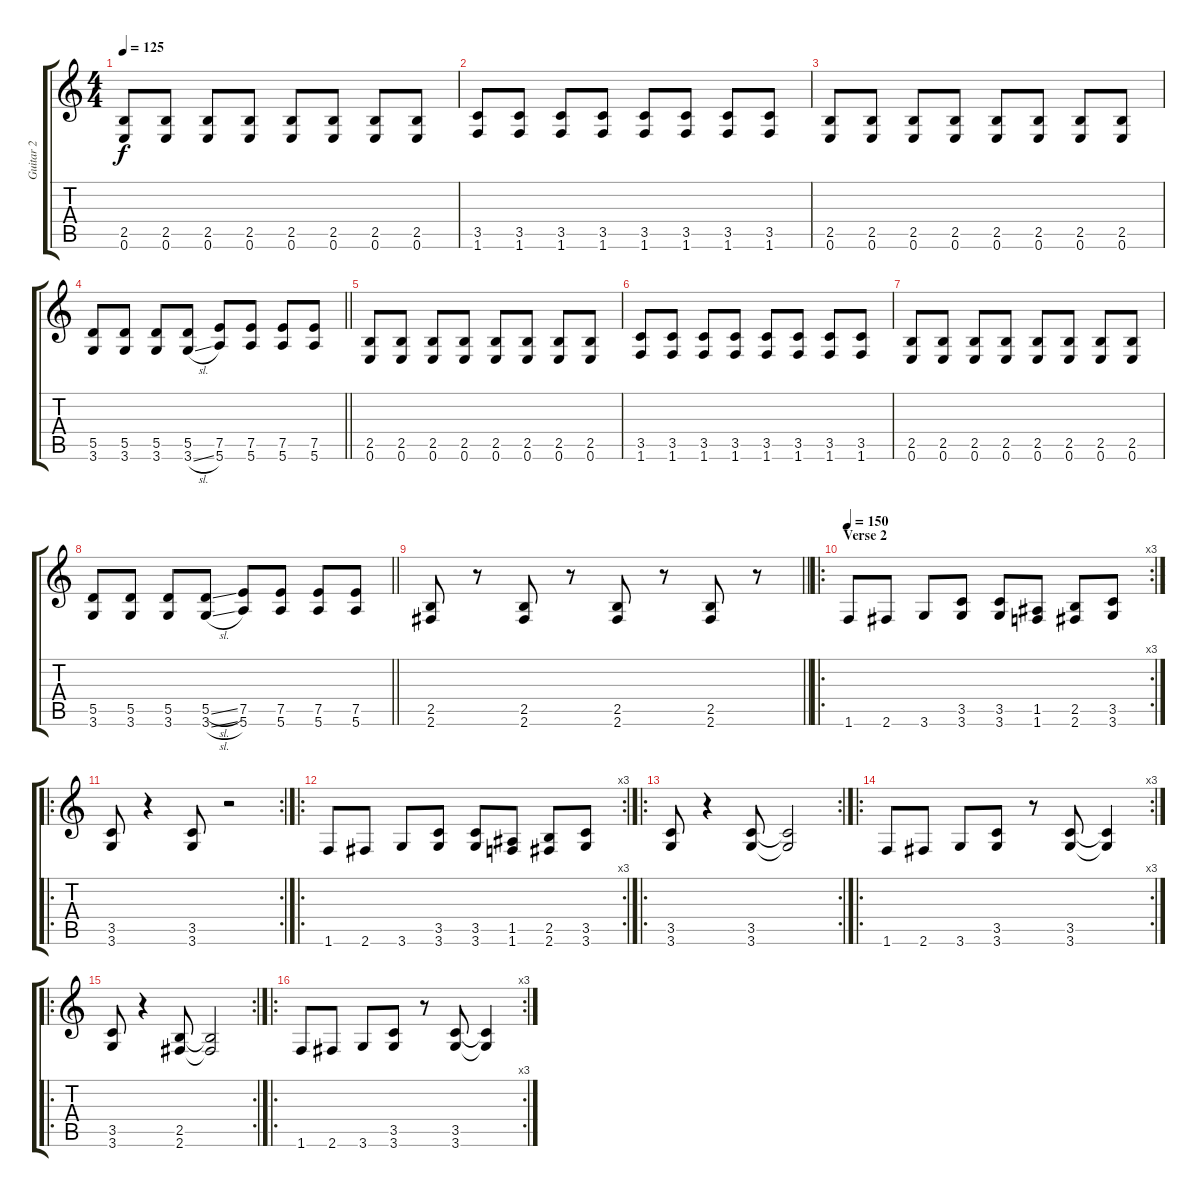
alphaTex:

\track ("Guitar 2" "Guitar 2") {instrument distortionguitar}
\staff {score tabs}
\tuning (E4 B3 G3 D3 A2 E2) {hide}
\ts (4 4)
\tempo 125
\clef g2
\ks c
(2.5 0.6).8{dy f} (2.5 0.6).8 (2.5 0.6).8 (2.5 0.6).8 (2.5 0.6).8 (2.5 0.6).8 (2.5 0.6).8 (2.5 0.6).8 |
(3.5 1.6).8 (3.5 1.6).8 (3.5 1.6).8 (3.5 1.6).8 (3.5 1.6).8 (3.5 1.6).8 (3.5 1.6).8 (3.5 1.6).8 |
(2.5 0.6).8 (2.5 0.6).8 (2.5 0.6).8 (2.5 0.6).8 (2.5 0.6).8 (2.5 0.6).8 (2.5 0.6).8 (2.5 0.6).8 |
\barLineRight lightlight
(5.5 3.6).8 (5.5 3.6).8 (5.5 3.6).8 (5.5 3.6{sl}).8 (7.5 5.6).8 (7.5 5.6).8 (7.5 5.6).8 (7.5 5.6).8 |
(2.5 0.6).8 (2.5 0.6).8 (2.5 0.6).8 (2.5 0.6).8 (2.5 0.6).8 (2.5 0.6).8 (2.5 0.6).8 (2.5 0.6).8 |
(3.5 1.6).8 (3.5 1.6).8 (3.5 1.6).8 (3.5 1.6).8 (3.5 1.6).8 (3.5 1.6).8 (3.5 1.6).8 (3.5 1.6).8 |
(2.5 0.6).8 (2.5 0.6).8 (2.5 0.6).8 (2.5 0.6).8 (2.5 0.6).8 (2.5 0.6).8 (2.5 0.6).8 (2.5 0.6).8 |
\barLineRight lightlight
(5.5 3.6).8 (5.5 3.6).8 (5.5 3.6).8 (5.5{sl} 3.6{sl}).8 (7.5 5.6).8 (7.5 5.6).8 (7.5 5.6).8 (7.5 5.6).8 |
\barLineRight lightlight
(2.5 2.6).8 r.8 (2.5 2.6).8 r.8 (2.5 2.6).8 r.8 (2.5 2.6).8 r.8 |
\ro
\rc 3
\section ("" "Verse 2")
\tempo 150
1.6.8 2.6.8 3.6.8 (3.5 3.6).8 (3.5 3.6).8 (1.5 1.6).8 (2.5 2.6).8 (3.5 3.6).8 |
\ro
\rc 2
(3.5 3.6).8 r.4 (3.5 3.6).8 r.2 |
\ro
\rc 3
1.6.8 2.6.8 3.6.8 (3.5 3.6).8 (3.5 3.6).8 (1.5 1.6).8 (2.5 2.6).8 (3.5 3.6).8 |
\ro
\rc 2
(3.5 3.6).8 r.4 (3.5 3.6).8 (3.5{t} 3.6{t}).2 |
\ro
\rc 3
1.6.8 2.6.8 3.6.8 (3.5 3.6).8 r.8 (3.5 3.6).8 (3.5{t} 3.6{t}).4 |
\ro
\rc 2
(3.5 3.6).8 r.4 (2.5 2.6).8 (2.5{t} 2.6{t}).2 |
\ro
\rc 3
1.6.8 2.6.8 3.6.8 (3.5 3.6).8 r.8 (3.5 3.6).8 (3.5{t} 3.6{t}).4
